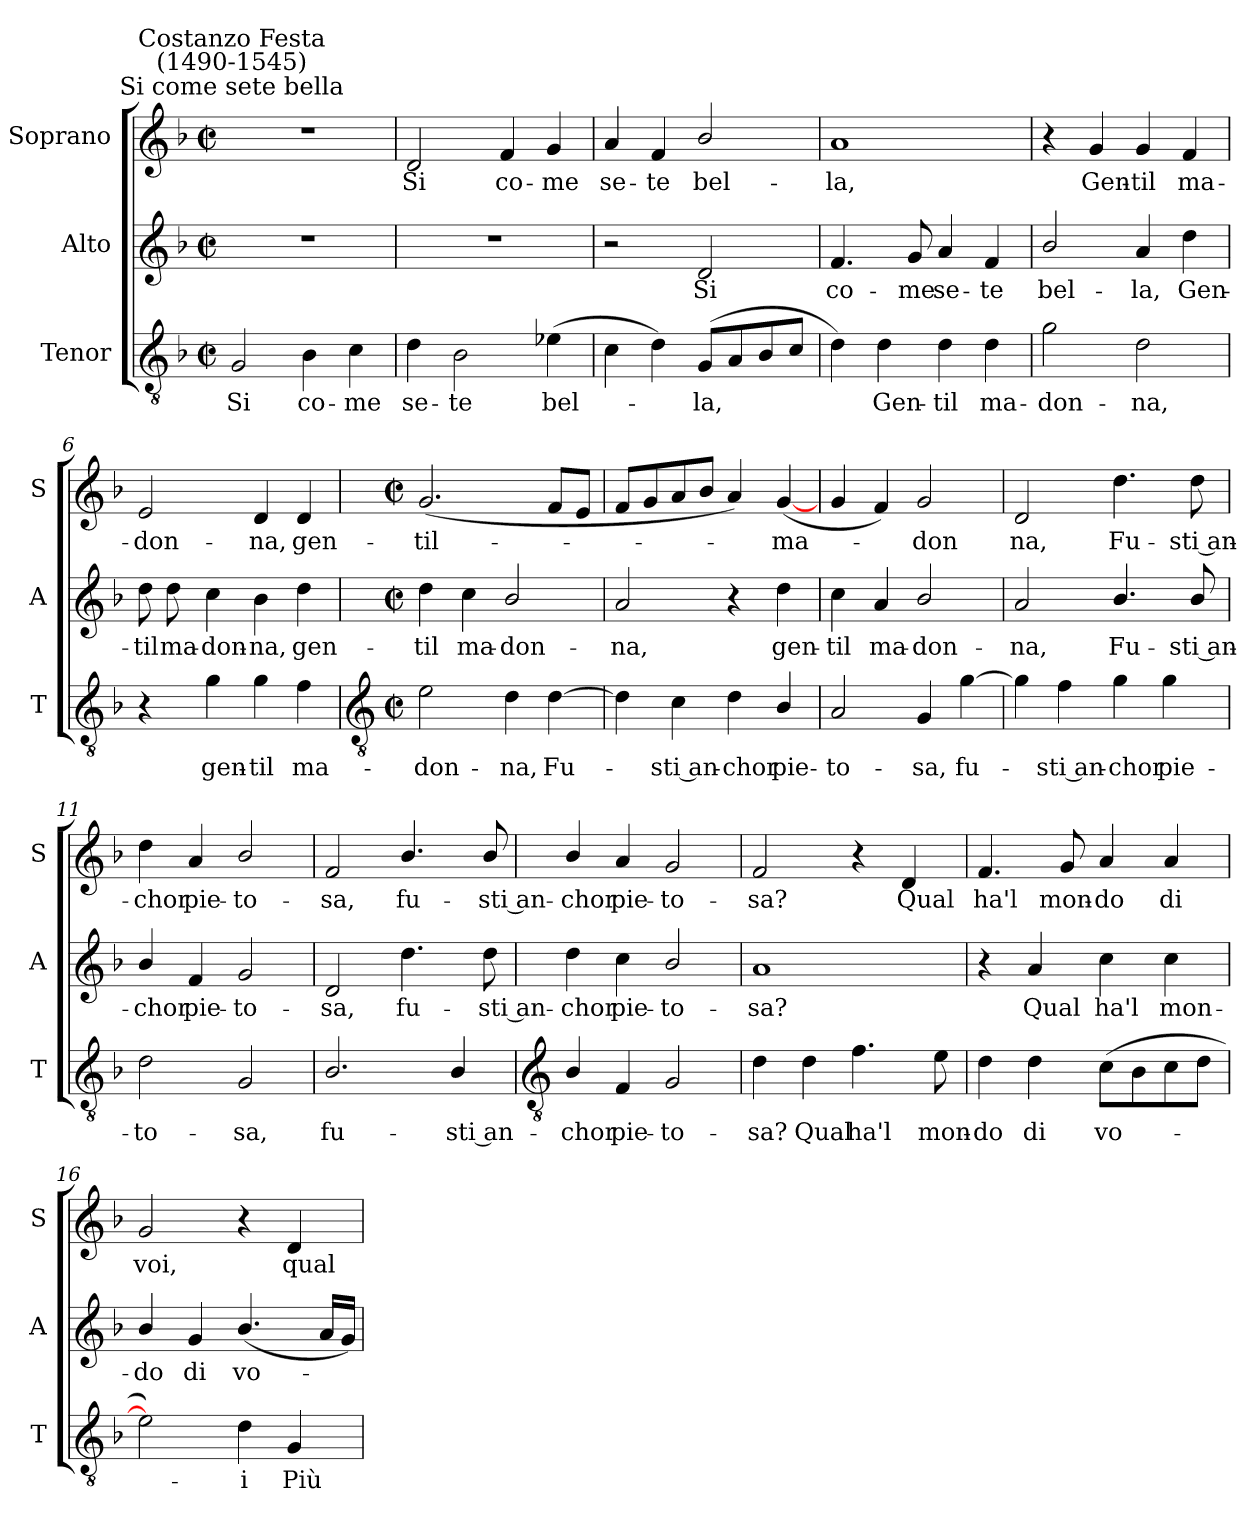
**kern	**text	**kern	**text	**kern	**text
*part3	*part3	*part2	*part2	*part1	*part1
*staff3	*staff3	*staff2	*staff2	*staff1	*staff1
*I"Tenor	*	*I"Alto	*	*I"Soprano	*
*I'T	*	*I'A	*	*I'S	*
*clefGv2	*	*clefG2	*	*clefG2	*
*k[b-]	*	*k[b-]	*	*k[b-]	*
*F:	*	*F:	*	*F:	*
*M2/2	*	*M2/2	*	*M2/2	*
*met(c|)	*	*met(c|)	*	*met(c|)	*
=1	=1	=1	=1	=1	=1
!	!	!	!	!LO:TX:a:cj:t=Si come sete bella	!
!	!	!	!	!LO:TX:a:cj:t=Costanzo Festa\n(1490-1545)	!
!	!LO:LY:b	!	!	!	!
2G	Si	1r	.	1r	.
!	!LO:LY:b	!	!	!	!
4B-	co-	.	.	.	.
!	!LO:LY:b	!	!	!	!
4c	-me	.	.	.	.
=2	=2	=2	=2	=2	=2
!	!LO:LY:b	!	!	!	!LO:LY:b
4d	se-	1r	.	2d	Si
!	!LO:LY:b	!	!	!	!
2B-	-te	.	.	.	.
!	!	!	!	!	!LO:LY:b
.	.	.	.	4f	co-
!	!LO:LY:b	!	!	!	!LO:LY:b
(>4e-X	bel-	.	.	4g	-me
=3	=3	=3	=3	=3	=3
!	!	!	!	!	!LO:LY:b
4c	.	2r	.	4a	se-
!	!	!	!	!	!LO:LY:b
4d)	.	.	.	4f	-te
!	!LO:LY:b	!	!LO:LY:b	!	!LO:LY:b
(<8GL	la,	2d	Si	2b-/	bel-
8A	.	.	.	.	.
8B-	.	.	.	.	.
8cJ	.	.	.	.	.
=4	=4	=4	=4	=4	=4
!	!	!	!LO:LY:b	!	!LO:LY:b
4d)	.	4.f	co-	1a	-la,
!	!LO:LY:b	!	!	!	!
4d	Gen-	.	.	.	.
!	!	!	!LO:LY:b	!	!
.	.	8g	-me	.	.
!	!LO:LY:b	!	!LO:LY:b	!	!
4d	-til	4a	se-	.	.
!	!LO:LY:b	!	!LO:LY:b	!	!
4d	ma-	4f	-te	.	.
=5	=5	=5	=5	=5	=5
!	!LO:LY:b	!	!LO:LY:b	!	!
2g	-don-	2b-/	bel-	4r	.
!	!	!	!	!	!LO:LY:b
.	.	.	.	4g	Gen-
!	!LO:LY:b	!	!LO:LY:b	!	!LO:LY:b
2d	-na,	4a	-la,	4g	-til
!	!	!	!LO:LY:b	!	!LO:LY:b
.	.	4dd	Gen-	4f	ma-
=6	=6	=6	=6	=6	=6
!	!	!	!LO:LY:b	!	!LO:LY:b
4r	.	8dd	-til	2e	-don-
!	!	!	!LO:LY:b	!	!
.	.	8dd	ma-	.	.
!	!LO:LY:b	!	!LO:LY:b	!	!
4g	gen-	4cc	-don-	.	.
!	!LO:LY:b	!	!LO:LY:b	!	!LO:LY:b
4g	-til	4b-	-na,	4d	-na,
!	!LO:LY:b	!	!LO:LY:b	!	!LO:LY:b
4f	ma-	4dd	gen-	4d	gen-
!!LO:LB:g=z
=7	=7	=7	=7	=7	=7
*clefGv2	*	*	*	*	*
*M2/2	*	*M2/2	*	*M2/2	*
*met(c|)	*	*met(c|)	*	*met(c|)	*
!	!LO:LY:b	!	!LO:LY:b	!	!LO:LY:b
2e	-don-	4dd	-til	(<2.g	-til-
!	!	!	!LO:LY:b	!	!
.	.	4cc	ma-	.	.
!	!LO:LY:b	!	!LO:LY:b	!	!
4d	-na,	2b-/	-don-	.	.
!	!LO:LY:b	!	!	!	!
[4d	Fu-	.	.	8fL	.
.	.	.	.	8eJ	.
=8	=8	=8	=8	=8	=8
!	!	!	!LO:LY:b	!	!
4d]	.	2a	-na,	8fL	.
.	.	.	.	8g	.
!	!LO:LY:b	!	!	!	!
4c	sti an-	.	.	8a	.
.	.	.	.	8b-J	.
!	!LO:LY:b	!	!	!	!
4d	-chor	4r	.	4a)	.
!	!LO:LY:b	!	!LO:LY:b	!	!LO:LY:b
4B-/	pie-	4dd	gen-	(<[4g	ma-
=9	=9	=9	=9	=9	=9
!	!LO:LY:b	!	!LO:LY:b	!	!
2A	-to-	4cc	-til	4g	.
!	!	!	!LO:LY:b	!	!
.	.	4a	ma-	4f)	.
!	!LO:LY:b	!	!LO:LY:b	!	!LO:LY:b
4G	-sa,	2b-/	-don-	2g	don
!	!LO:LY:b	!	!	!	!
[4g	fu-	.	.	.	.
=10	=10	=10	=10	=10	=10
!	!	!	!LO:LY:b	!	!LO:LY:b
4g]	.	2a	-na,	2d	na,
!	!LO:LY:b	!	!	!	!
4f	sti an-	.	.	.	.
!	!LO:LY:b	!	!LO:LY:b	!	!LO:LY:b
4g	-chor	4.b-/	Fu-	4.dd	Fu-
!	!LO:LY:b	!	!	!	!
4g	pie-	.	.	.	.
!	!	!	!LO:LY:b	!	!LO:LY:b
.	.	8b-/	-sti an-	8dd	-sti an-
=11	=11	=11	=11	=11	=11
!	!LO:LY:b	!	!LO:LY:b	!	!LO:LY:b
2d	-to-	4b-/	-chor	4dd	-chor
!	!	!	!LO:LY:b	!	!LO:LY:b
.	.	4f	pie-	4a	pie-
!	!LO:LY:b	!	!LO:LY:b	!	!LO:LY:b
2G	-sa,	2g	-to-	2b-/	-to-
=12	=12	=12	=12	=12	=12
!	!LO:LY:b	!	!LO:LY:b	!	!LO:LY:b
2.B-/	fu-	2d	-sa,	2f	-sa,
!	!	!	!LO:LY:b	!	!LO:LY:b
.	.	4.dd	fu-	4.b-/	fu-
!	!LO:LY:b	!	!	!	!
4B-/	-sti an-	.	.	.	.
!	!	!	!LO:LY:b	!	!LO:LY:b
.	.	8dd	-sti an-	8b-/	-sti an-
!!LO:LB:g=z
=13	=13	=13	=13	=13	=13
*clefGv2	*	*	*	*	*
!	!LO:LY:b	!	!LO:LY:b	!	!LO:LY:b
4B-/	-chor	4dd	-chor	4b-/	-chor
!	!LO:LY:b	!	!LO:LY:b	!	!LO:LY:b
4F	pie-	4cc	pie-	4a	pie-
!	!LO:LY:b	!	!LO:LY:b	!	!LO:LY:b
2G	-to-	2b-/	-to-	2g	-to-
=14	=14	=14	=14	=14	=14
!	!LO:LY:b	!	!LO:LY:b	!	!LO:LY:b
4d	-sa?	1a	-sa?	2f	-sa?
!	!LO:LY:b	!	!	!	!
4d	Qual	.	.	.	.
!	!LO:LY:b	!	!	!	!
4.f	ha'l	.	.	4r	.
!	!	!	!	!	!LO:LY:b
.	.	.	.	4d	Qual
!	!LO:LY:b	!	!	!	!
8e	mon-	.	.	.	.
=15	=15	=15	=15	=15	=15
!	!LO:LY:b	!	!	!	!LO:LY:b
4d	-do	4r	.	4.f	ha'l
!	!LO:LY:b	!	!LO:LY:b	!	!
4d	di	4a	Qual	.	.
!	!	!	!	!	!LO:LY:b
.	.	.	.	8g	mon-
!	!LO:LY:b	!	!LO:LY:b	!	!LO:LY:b
(>8cL	vo-	4cc	ha'l	4a	-do
8B-	.	.	.	.	.
!	!	!	!LO:LY:b	!	!LO:LY:b
8c	.	4cc	mon-	4a	di
8dJ	.	.	.	.	.
=16	=16	=16	=16	=16	=16
!	!	!	!LO:LY:b	!	!LO:LY:b
2e-])	.	4b-/	-do	2g	voi,
!	!	!	!LO:LY:b	!	!
.	.	4g	di	.	.
!	!LO:LY:b	!	!LO:LY:b	!	!
4d	i	(<4.b-/	vo-	4r	.
!	!LO:LY:b	!	!	!	!LO:LY:b
4G	Più	.	.	4d	qual
.	.	16aLL	.	.	.
.	.	16gJJ)	.	.	.
=	=	=	=	=	=
*-	*-	*-	*-	*-	*-
